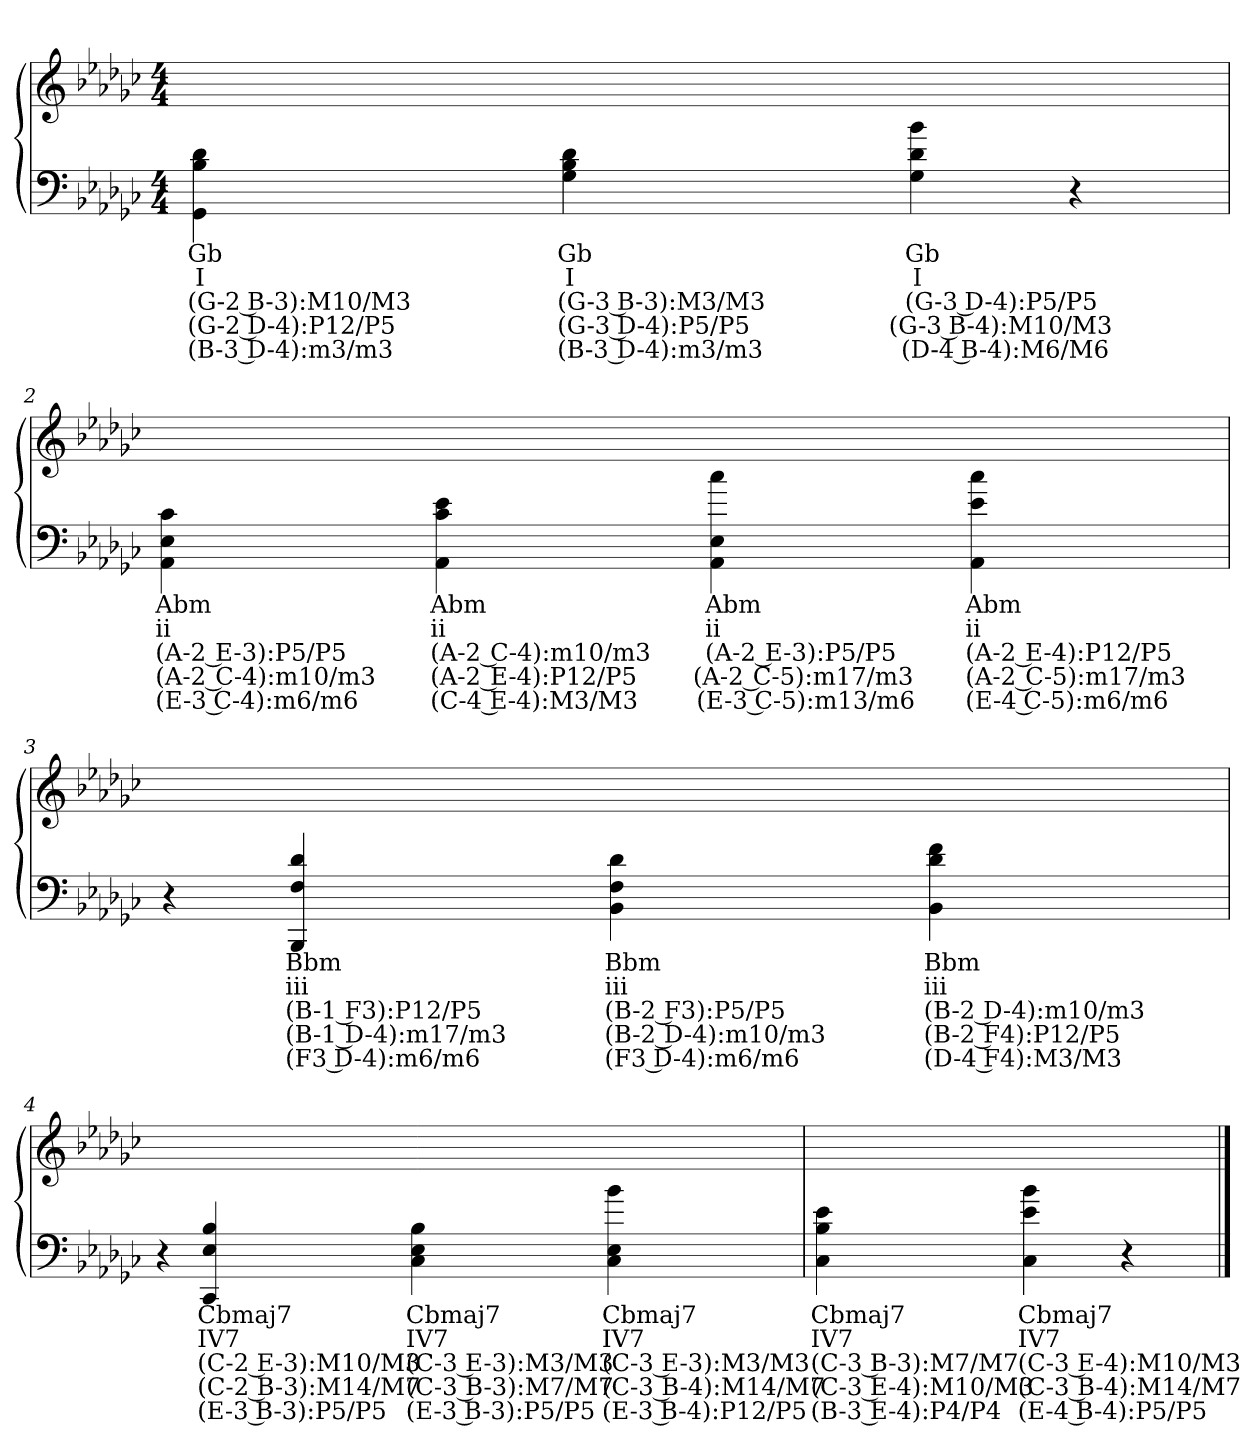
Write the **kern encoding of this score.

**kern	**text	**text	**text	**text	**text	**kern
*part2	*part2	*part2	*part2	*part2	*part2	*part1
*staff2	*staff2	*staff2	*staff2	*staff2	*staff2	*staff1
*clefF4	*	*	*	*	*	*clefG2
*k[b-e-a-d-g-c-]	*	*	*	*	*	*k[b-e-a-d-g-c-]
*G-:	*	*	*	*	*	*G-:
*M4/4	*	*	*	*	*	*M4/4
*MM60	*	*	*	*	*	*MM60
=1	=1	=1	=1	=1	=1	=1
4GG- 4B- 4d-	Gb	I	(G-2 B-3):M10/M3	(G-2 D-4):P12/P5	(B-3 D-4):m3/m3	1ryy
4G- 4B- 4d-	Gb	I	(G-3 B-3):M3/M3	(G-3 D-4):P5/P5	(B-3 D-4):m3/m3	.
4G- 4d- 4b-	Gb	I	(G-3 D-4):P5/P5	(G-3 B-4):M10/M3	(D-4 B-4):M6/M6	.
4r	.	.	.	.	.	.
=2	=2	=2	=2	=2	=2	=2
4AA- 4E- 4c-	Abm	ii	(A-2 E-3):P5/P5	(A-2 C-4):m10/m3	(E-3 C-4):m6/m6	1ryy
4AA- 4c- 4e-	Abm	ii	(A-2 C-4):m10/m3	(A-2 E-4):P12/P5	(C-4 E-4):M3/M3	.
4AA- 4E- 4cc-	Abm	ii	(A-2 E-3):P5/P5	(A-2 C-5):m17/m3	(E-3 C-5):m13/m6	.
4AA- 4e- 4cc-	Abm	ii	(A-2 E-4):P12/P5	(A-2 C-5):m17/m3	(E-4 C-5):m6/m6	.
=3	=3	=3	=3	=3	=3	=3
4r	.	.	.	.	.	1ryy
4BBB- 4F 4d-	Bbm	iii	(B-1 F3):P12/P5	(B-1 D-4):m17/m3	(F3 D-4):m6/m6	.
4BB- 4F 4d-	Bbm	iii	(B-2 F3):P5/P5	(B-2 D-4):m10/m3	(F3 D-4):m6/m6	.
4BB- 4d- 4f	Bbm	iii	(B-2 D-4):m10/m3	(B-2 F4):P12/P5	(D-4 F4):M3/M3	.
=4	=4	=4	=4	=4	=4	=4
4r	.	.	.	.	.	1ryy
4CC- 4E- 4B-	Cbmaj7	IV7	(C-2 E-3):M10/M3	(C-2 B-3):M14/M7	(E-3 B-3):P5/P5	.
4C- 4E- 4B-	Cbmaj7	IV7	(C-3 E-3):M3/M3	(C-3 B-3):M7/M7	(E-3 B-3):P5/P5	.
4C- 4E- 4b-	Cbmaj7	IV7	(C-3 E-3):M3/M3	(C-3 B-4):M14/M7	(E-3 B-4):P12/P5	.
=5	=5	=5	=5	=5	=5	=5
4C- 4B- 4e-	Cbmaj7	IV7	(C-3 B-3):M7/M7	(C-3 E-4):M10/M3	(B-3 E-4):P4/P4	2.ryy
4C- 4e- 4b-	Cbmaj7	IV7	(C-3 E-4):M10/M3	(C-3 B-4):M14/M7	(E-4 B-4):P5/P5	.
4r	.	.	.	.	.	.
==	==	==	==	==	==	==
*-	*-	*-	*-	*-	*-	*-
